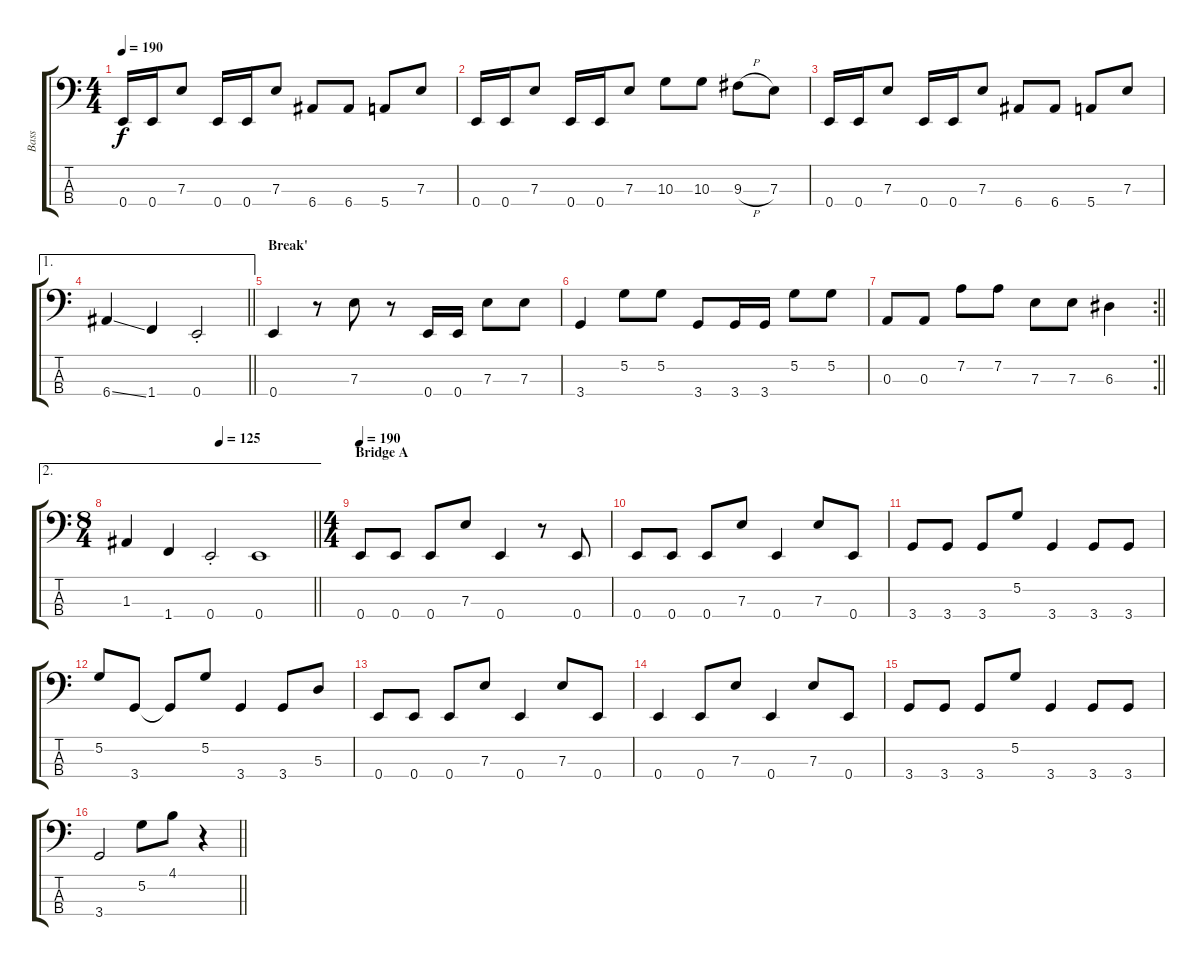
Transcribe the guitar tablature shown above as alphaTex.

\track ("Bass" "Bass") {instrument electricbassfinger}
\staff {score tabs}
\tuning (G2 D2 A1 E1) {hide}
\ts (4 4)
\tempo 190
\clef f4
\ks c
0.4.16{dy f} 0.4.16 7.3.8 0.4.16 0.4.16 7.3.8 6.4.8 6.4.8 5.4.8 7.3.8 |
0.4.16 0.4.16 7.3.8 0.4.16 0.4.16 7.3.8 10.3.8 10.3.8 9.3{h}.8 7.3.8 |
0.4.16 0.4.16 7.3.8 0.4.16 0.4.16 7.3.8 6.4.8 6.4.8 5.4.8 7.3.8 |
\ae 1
\barLineRight lightlight
6.4{ss}.4 1.4.4 0.4{st}.2 |
\section ("" "Break'")
0.4.4 r.8 7.3.8 r.8 0.4.16 0.4.16 7.3.8 7.3.8 |
3.4.4 5.2.8 5.2.8 3.4.8 3.4.16 3.4.16 5.2.8 5.2.8 |
\rc 2
\barLineRight lightlight
0.3.8 0.3.8 7.2.8 7.2.8 7.3.8 7.3.8 6.3.4 |
\ae 2
\ts (8 4)
\tempo (125 0.5)
\barLineRight lightlight
1.3.4 1.4.4 0.4{st}.2 0.4.1 |
\ts (4 4)
\section ("" "Bridge A")
\tempo 190
0.4.8 0.4.8 0.4.8 7.3.8 0.4.4 r.8 0.4.8 |
0.4.8 0.4.8 0.4.8 7.3.8 0.4.4 7.3.8 0.4.8 |
3.4.8 3.4.8 3.4.8 5.2.8 3.4.4 3.4.8 3.4.8 |
5.2.8 3.4.8 3.4{t}.8 5.2.8 3.4.4 3.4.8 5.3.8 |
0.4.8 0.4.8 0.4.8 7.3.8 0.4.4 7.3.8 0.4.8 |
0.4.4 0.4.8 7.3.8 0.4.4 7.3.8 0.4.8 |
3.4.8 3.4.8 3.4.8 5.2.8 3.4.4 3.4.8 3.4.8 |
\barLineRight lightlight
3.4.2 5.2.8 4.1.8 r.4
